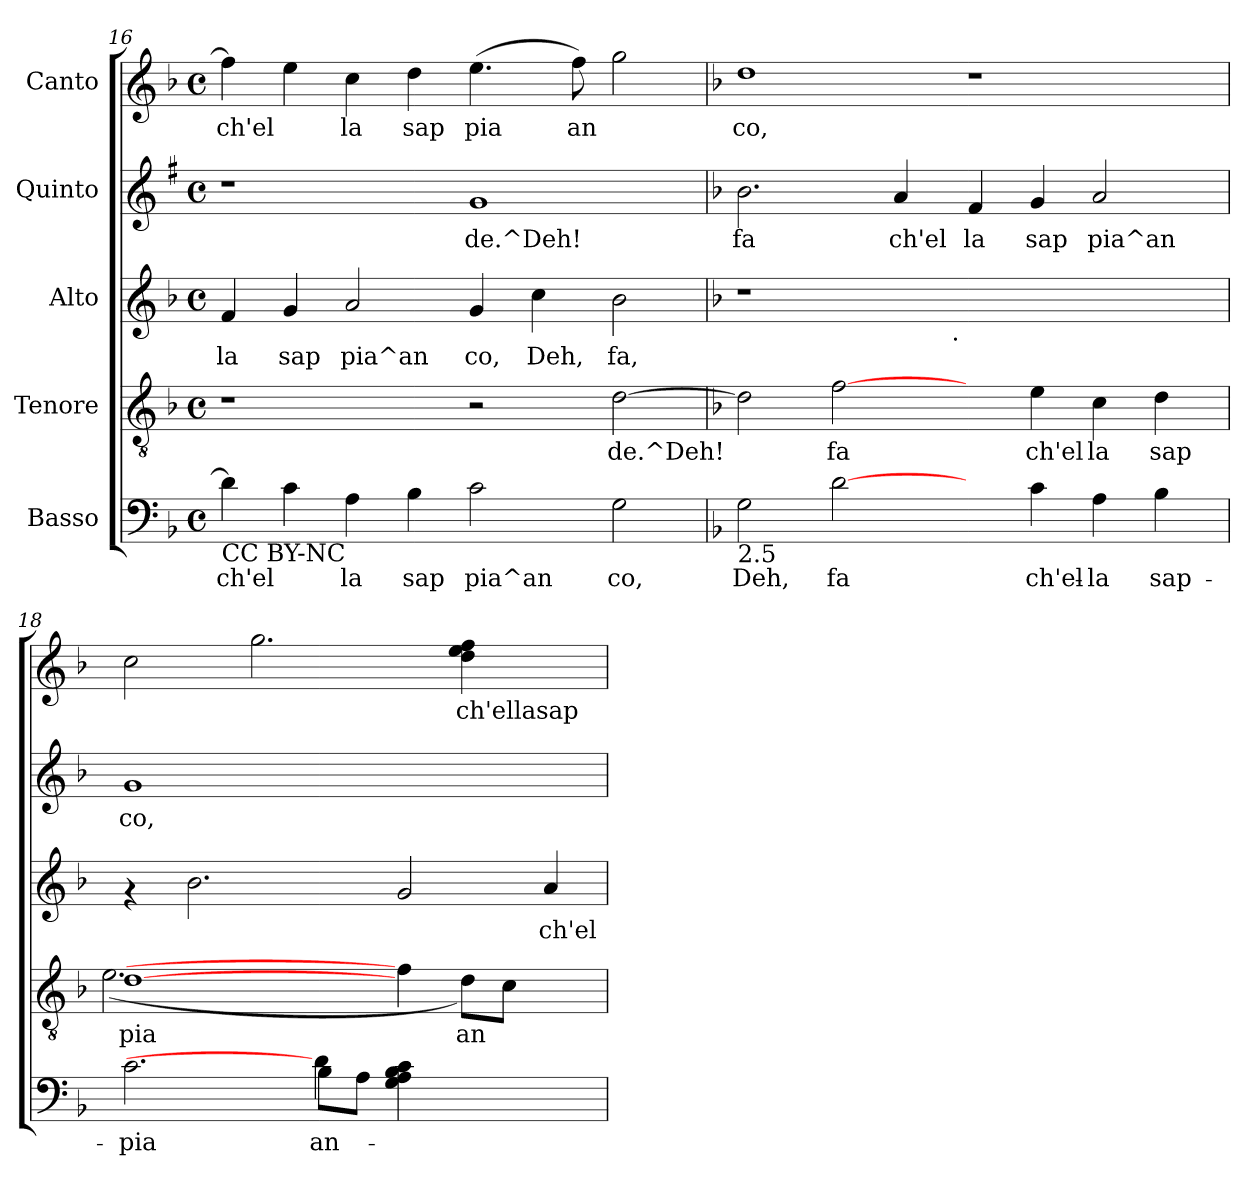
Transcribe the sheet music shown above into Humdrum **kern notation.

**kern	**text	**kern	**text	**kern	**text	**kern	**text	**kern	**text
*part5	*part5	*part4	*part4	*part3	*part3	*part2	*part2	*part1	*part1
*staff5	*staff5	*staff4	*staff4	*staff3	*staff3	*staff2	*staff2	*staff1	*staff1
*I"Basso	*	*I"Tenore	*	*I"Alto	*	*I"Quinto	*	*I"Canto	*
*clefF4	*	*clefGv2	*	*clefG2	*	*clefG2	*	*clefG2	*
*k[b-]	*	*k[b-]	*	*k[b-]	*	*k[f#]	*	*k[b-]	*
*F:	*	*F:	*	*F:	*	*G:	*	*F:	*
*M4/4	*	*M4/4	*	*M4/4	*	*M4/4	*	*M4/4	*
*met(c)	*	*met(c)	*	*met(c)	*	*met(c)	*	*met(c)	*
=16	=16	=16	=16	=16	=16	=16	=16	=16	=16
!LO:TX:b:t=CC BY-NC	!	!	!	!	!	!	!	!	!
!	!LO:LY:b:cj	!	!	!	!LO:LY:b:cj	!	!	!	!LO:LY:b:cj
4d\]	ch'el	1r	.	4f/	la	1r	.	4ff\]	ch'el
!	!LO:LY:b:cj	!	!	!	!LO:LY:b:cj	!	!	!	!LO:LY:b:cj
4c\	.	.	.	4g/	sap	.	.	4ee\	.
!	!LO:LY:b:cj	!	!	!	!LO:LY:b:cj	!	!	!	!LO:LY:b:cj
4A\	la	.	.	2a/	pia^an	.	.	4cc\	la
!	!LO:LY:b:cj	!	!	!	!	!	!	!	!LO:LY:b:cj
4B-\	sap	.	.	.	.	.	.	4dd\	sap
!	!LO:LY:b:cj	!	!	!	!LO:LY:b:cj	!	!LO:LY:b:cj	!	!LO:LY:b:cj
2c\	pia^an	2r	.	4g/	co,	1g	de.^Deh!	(<4.ee\	pia
!	!	!	!	!	!LO:LY:b:cj	!	!	!	!
.	.	.	.	4cc\	Deh,	.	.	.	.
!	!	!	!	!	!	!	!	!	!LO:LY:b:cj
.	.	.	.	.	.	.	.	8ff\)	an
!	!LO:LY:b:cj	!	!LO:LY:b:cj	!	!LO:LY:b:cj	!	!	!	!LO:LY:b:cj
2G\	co,	[>2d\	de.^Deh!	2b-\	fa,	.	.	2gg\	.
!!LO:PB:g=z
=17	=17	=17	=17	=17	=17	=17	=17	=17	=17
*	*	*	*	*	*	*k[b-]	*	*	*
*	*	*	*	*	*	*F:	*	*	*
!LO:TX:b:t=2.5	!	!	!	!	!	!	!	!	!
!	!LO:LY:b:cj	!	!LO:LY:b:cj	!	!	!	!LO:LY:b:cj	!	!LO:LY:b:cj
*	*	*	*	*^	*	*	*	*	*
2G\	Deh,	2d\]	.	1r	2ryy	.	2.b-\	fa	1dd	co,
!	!LO:LY:b:cj	!	!LO:LY:b:cj	!	!	!	!	!	!	!
[2d\	fa	[2f\	fa	.	4...ryy	.	.	.	.	.
!	!	!	!	!	!	!	!	!LO:LY:b:cj	!	!
.	.	.	.	.	.	.	4a/	ch'el	.	.
!	!	!	!	!	!LO:TX:b:t=.	!	!	!	!	!
.	.	.	.	.	1ryy	.	.	.	.	.
!	!	!	!	!	!	!	!	!LO:LY:b:cj	!	!
4ryy	.	4ryy	.	1ryy	.	.	4f/	la	1r	.
!	!LO:LY:b:cj	!	!LO:LY:b:cj	!	!	!	!	!LO:LY:b:cj	!	!
4c\	ch'el-	4e\	ch'el	.	.	.	4g/	sap	.	.
!	!LO:LY:b:cj	!	!LO:LY:b:cj	!	!	!	!	!LO:LY:b:cj	!	!
4A\	-la	4c\	la	.	.	.	2a/	pia^an	.	.
!	!LO:LY:b:cj	!	!LO:LY:b:cj	!	!	!	!	!	!	!
4B-\	sap-	4d\	sap	.	.	.	.	.	.	.
.	.	.	.	.	32ryy	.	.	.	.	.
=18	=18	=18	=18	=18	=18	=18	=18	=18	=18	=18
!	!LO:LY:b:cj	!	!LO:LY:b:cj	!	!	!	!	!LO:LY:b:cj	!	!
*^	*	*^	*	*v	*v	*	*	*	*	*
2.c\	2.ryy	-pia	[>1d	(<2.e\	pia	4rf	.	1g	co,	2cc\	.
.	.	.	.	.	.	2.b-\	.	.	.	.	.
.	.	.	.	.	.	.	.	.	.	2.gg\	.
!	!	!LO:LY:b:cj	!	!	!	!	!	!	!	!	!
4d\]	8B-\L	an-	.	4ryy	.	.	.	.	.	.	.
!	!	!LO:LY:b:cj	!	!	!	!	!	!	!	!	!
.	8A\J	--	.	.	.	.	.	.	.	.	.
4B-\ 4A\ 4G\ 4c\	2ryy	.	4f\]	2.ryy	.	2g/	.	2.ryy	.	.	.
!	!	!	!	!	!LO:LY:b:cj	!	!	!	!	!	!LO:LY:b:cj
2ryy	.	.	8d\L)	.	an	.	.	.	.	4ff\ 4dd\ 4ee\	ch'ellasap
!	!	!	!	!	!LO:LY:b:cj	!	!	!	!	!	!
.	.	.	8c\J	.	.	.	.	.	.	.	.
!	!	!	!	!	!	!	!LO:LY:b:cj	!	!	!	!
.	4ryy	.	4ryy	.	.	4a/	ch'el	.	.	4ryy	.
*v	*v	*	*	*	*	*	*	*	*	*	*
*	*	*v	*v	*	*	*	*	*	*	*
=	=	=	=	=	=	=	=	=	=
*-	*-	*-	*-	*-	*-	*-	*-	*-	*-
